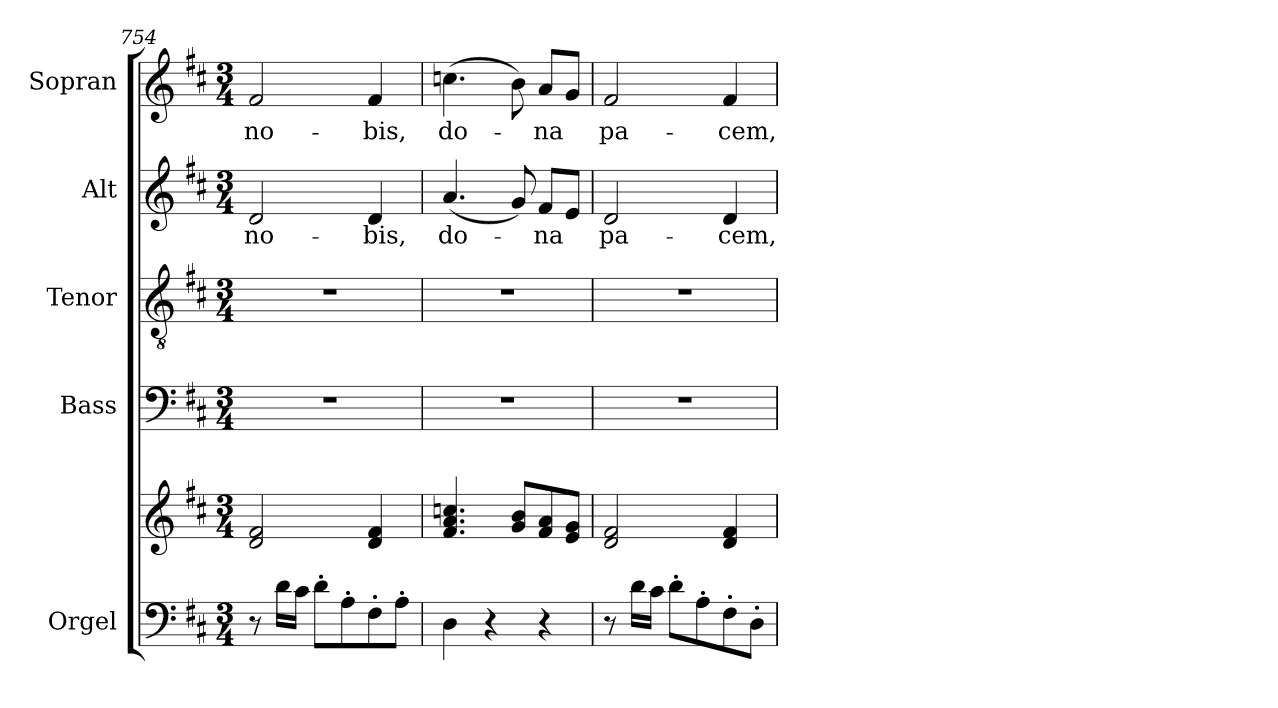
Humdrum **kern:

**kern	**kern	**kern	**kern	**kern	**text	**kern	**text
*part5	*part5	*part4	*part3	*part2	*part2	*part1	*part1
*staff6	*staff5	*staff4	*staff3	*staff2	*staff2	*staff1	*staff1
*I"Orgel	*	*I"Bass	*I"Tenor	*I"Alt	*	*I"Sopran	*
*I'Org.	*	*I'B.	*I'T.	*I'A.	*	*I'S.	*
*clefF4	*clefG2	*clefF4	*clefGv2	*clefG2	*	*clefG2	*
*k[f#c#]	*k[f#c#]	*k[f#c#]	*k[f#c#]	*k[f#c#]	*	*k[f#c#]	*
*D:	*D:	*D:	*D:	*D:	*	*D:	*
*M3/4	*M3/4	*M3/4	*M3/4	*M3/4	*	*M3/4	*
=754	=754	=754	=754	=754	=754	=754	=754
!	!	!	!	!	!LO:LY:b	!	!LO:LY:b
8r	2d/ 2f#/	2.r	2.r	2d/	no-	2f#/	no-
16d\LL	.	.	.	.	.	.	.
16c#\JJ	.	.	.	.	.	.	.
8d'>\L	.	.	.	.	.	.	.
8A'>\	.	.	.	.	.	.	.
!	!	!	!	!	!LO:LY:b	!	!LO:LY:b
8F#'>\	4d/ 4f#/	.	.	4d/	-bis,	4f#/	-bis,
8A'>\J	.	.	.	.	.	.	.
=755	=755	=755	=755	=755	=755	=755	=755
!	!	!	!	!	!LO:LY:b	!	!LO:LY:b
4D\	4.f#/ 4.a/ 4.ccn/	2.r	2.r	(<4.a/	do-	(>4.ccn\	do-
4r	.	.	.	.	.	.	.
.	8g/ 8b/L	.	.	8g/)	.	8b\)	.
!	!	!	!	!	!LO:LY:b	!	!LO:LY:b
4r	8f#/ 8a/	.	.	8f#/L	-na	8a/L	-na
.	8e/ 8g/J	.	.	8e/J	.	8g/J	.
=756	=756	=756	=756	=756	=756	=756	=756
!	!	!	!	!	!LO:LY:b	!	!LO:LY:b
8r	2d/ 2f#/	2.r	2.r	2d/	pa-	2f#/	pa-
16d\LL	.	.	.	.	.	.	.
16c#\JJ	.	.	.	.	.	.	.
8d'>\L	.	.	.	.	.	.	.
8A'>\	.	.	.	.	.	.	.
!	!	!	!	!	!LO:LY:b	!	!LO:LY:b
8F#'>\	4d/ 4f#/	.	.	4d/	-cem,	4f#/	-cem,
8D'>\J	.	.	.	.	.	.	.
=	=	=	=	=	=	=	=
*-	*-	*-	*-	*-	*-	*-	*-
